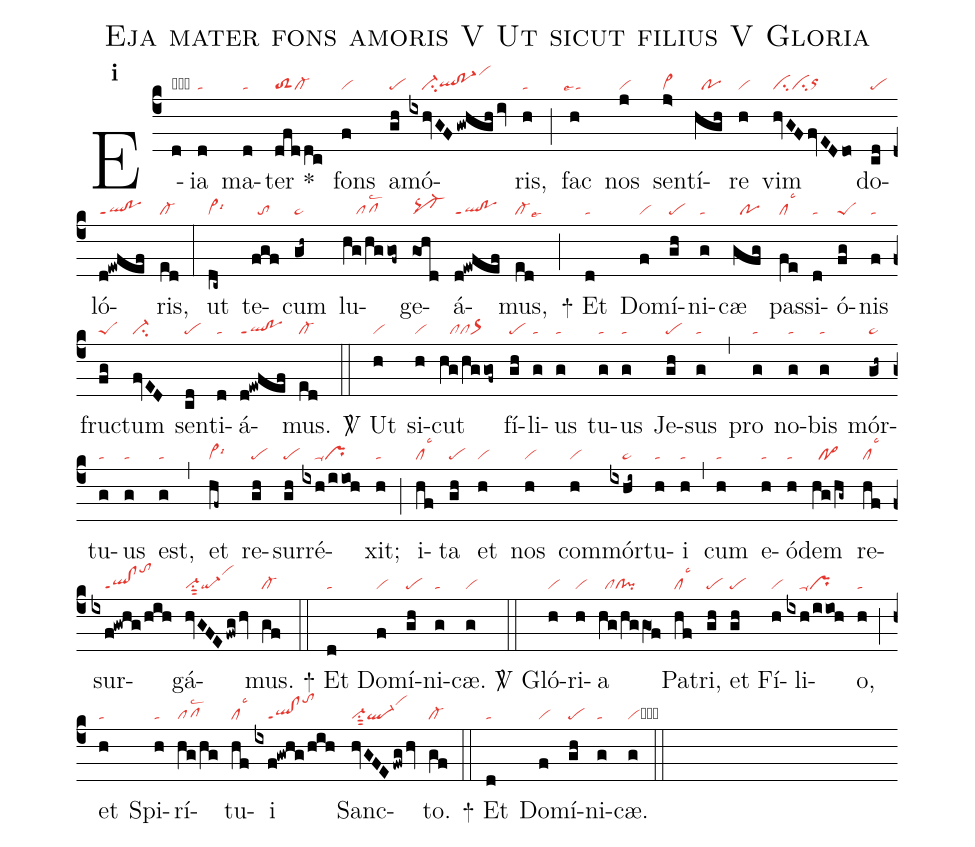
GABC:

name:Eja mater fons amoris V Ut sicut filius V Gloria;
office-part:re;
mode:1;
nabc-lines:1;
%%
initial-style: 1;
name: Eia mater fons amoris;
mode: 1;
office-part: Responsorium;
annotation: Resp.;
annotation: i;
nabc-lines: 1;
%%
(c4) E(d|obtalsew2)ia(d|ta) ma(d|ta)ter <sp>*</sp>(dfddc|toS2cl-) fons(f|vi) a(gh|pe)mó(ixhvGF/gwhgh/iv|////vi-su2qlhg!po-1hgvihl)ris,(h|ta) (;) fac(h|``talse4) nos(j|vi) sen(j>|vi>)tí(hgh|//po)re(h|vi) vim(hvGFfvEDdo|ciciorhh) do(cd|pe)ló(d!ewfef|ql!poppt1)ris,(ed|cl-) (:) ut(dc~|vi>lsi6) te(fgf|//to)cum(gh~|ta>) lu(hg/hggof~|////pflsc2)ge(gohd|pq!cl-)á(d!ewfef|ql!poppt1)mus,(ed|cl-lse9) (;)

<sp>+</sp> Et(d|ta) Do(f|vi)mí(gh|pe)ni(g|ta)cæ(gfg|//po) pas(fe|cllsc3)si(d|ta)ó(fg|peS)nis(f|ta) fruc(fg|peS)tum(fvED|ci-) sen(cd|pe)ti(d|ta)á(d!ewfef|ql!poppt1)mus.(ed|cl-) (::)

<sp>V/</sp> Ut(h|vi) si(h|vi)cut(hg/hggof~|///clclor>) fí(gh|pe)li(g|ta)us(g|ta) tu(g|ta)us(g|ta) Je(gh|pe)sus(g|ta) (,) pro(g|ta) no(g|ta)bis(g|ta) mór(gh~|ta>)tu(g|ta)us(g|ta) est,(g|ta) (,) et(hf~|vi>lsi6) re(gh|pe)sur(gh|pe)ré(ixh/iioh|////prppu1)xit;(h|ta) (;) i(hf|cllsc3)ta(gh|pe) et(h|vi) nos(h|vi) com(h|vi)mór(ixhi~|////ta>)tu(h|ta)i(h|ta) (,) cum(h|ta) e(h|ta)ó(h|ta)dem(hg/hg~|//pf~) re(hf|cllsc3)sur(ixf!gwhg/hih|////ql!clppt1tohm)gá(hvGFEfwg/hv|vi-su1sut2qi-vihl)mus.(gf|cl-) (::)

<sp>+</sp> Et(d|ta) Do(f|vi)mí(gh|pe)ni(g|ta)cæ.(g|vi) (::)

<sp>V/</sp> Gló(h|vi)ri(h|vi)a(hg/hggO1f|//clcl!pi) Pa(hf|cllsc3)tri,(gh|pe) et(gh|pe) Fí(h|vi)li(ixh/iioh|////prppu1)o,(h|ta) (;) et(h|ta) Spi(h|ta)rí(hg/hg|pflsc2)tu(hf|cllsc3)i(ixf!gwhg/hih|////ql!clppt1tohm) Sanc(hvGFEfwg/hv|vi-su1sut2ql-vihl)to.(gf|cl-) (::)

<sp>+</sp> Et(d|ta) Do(f|vi)mí(gh|pe)ni(g|ta)cæ.(g|vicb) (::)
